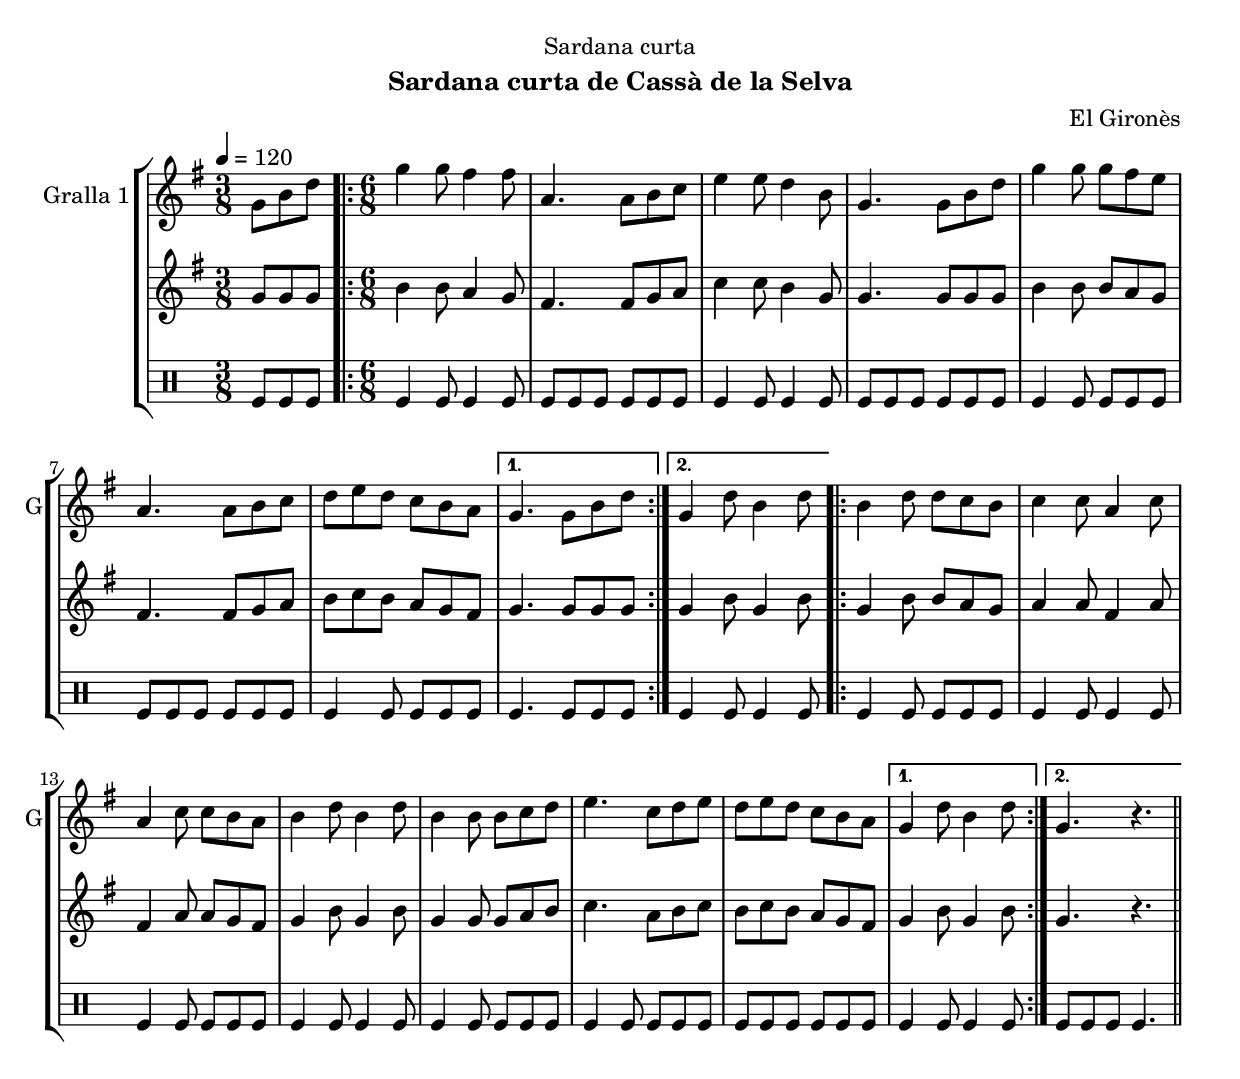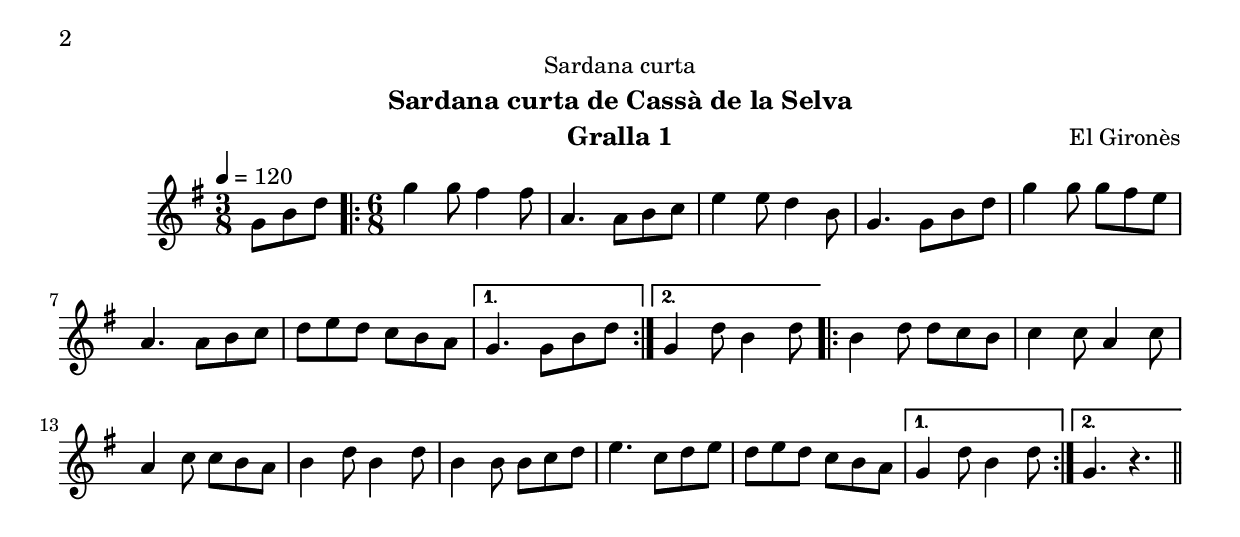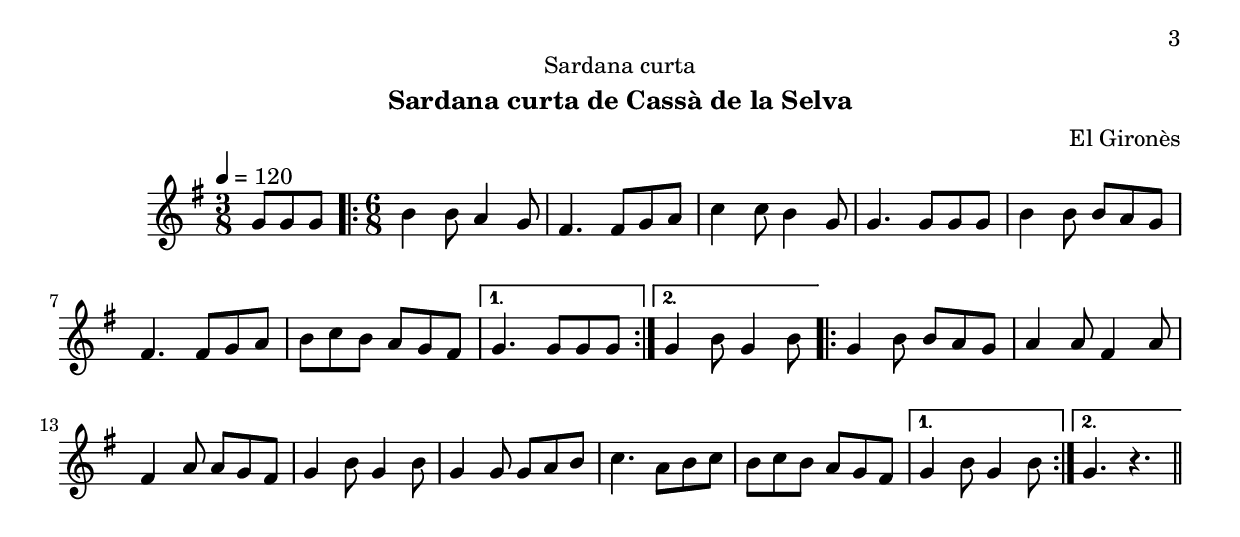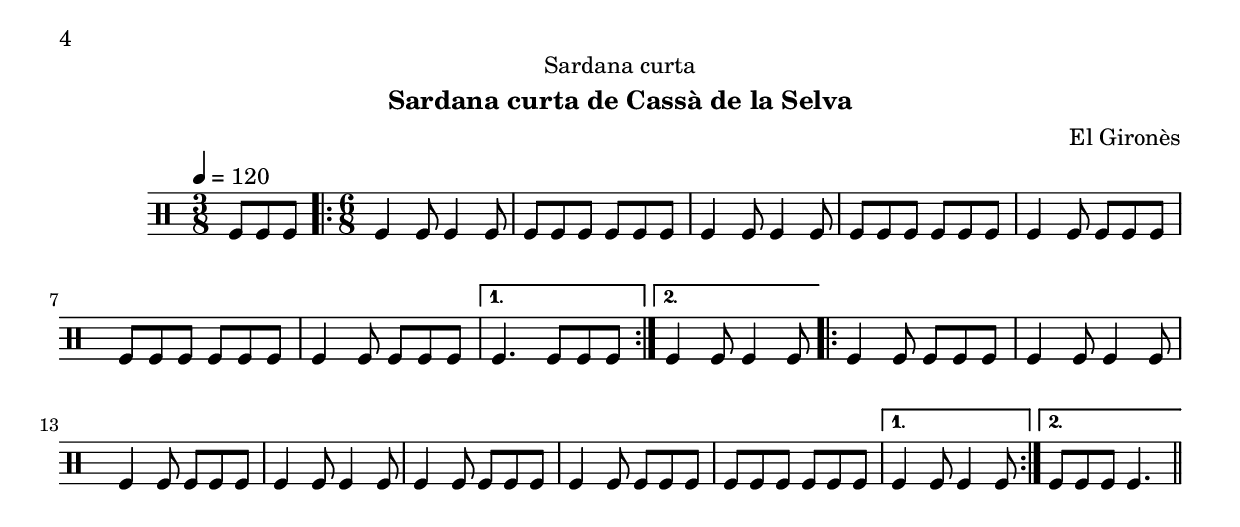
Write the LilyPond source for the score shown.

\version "2.22.1"

\header {
  dedication="Sardana curta"
  title=""
  subtitle="Sardana curta de Cassà de la Selva"
  subsubtitle=""
  poet=""
  meter=""
  piece=""
  composer="El Gironès"
  arranger=""
  opus=""
  instrument=""
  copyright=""
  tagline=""
}

liniaroAa =
\relative g'
{
  \tempo 4=120
  \clef treble
  \key g \major
  \time 3/8
  g8 b d  |
  \time 6/8   \repeat volta 2 { g4 g8 fis4 fis8  |
  a,4. a8 b c  |
  e4 e8 d4 b8  |
  %05
  g4. g8 b d  |
  g4 g8 g fis e  |
  a,4. a8 b c  |
  d8 e d c b a }
  \alternative { { g4. g8 b d }
  %10
  { g,4 d'8 b4 d8 } }
  \repeat volta 2 { b4 d8 d c b  |
  c4 c8 a4 c8  |
  a4 c8 c b a  |
  b4 d8 b4 d8  |
  %15
  b4 b8 b c d  |
  e4. c8 d e  |
  d8 e d c b a }
  \alternative { { g4 d'8 b4 d8 }
  { g,4. r } } \bar "||"
}

liniaroAb =
\relative g'
{
  \tempo 4=120
  \clef treble
  \key g \major
  \time 3/8
  g8 g g  |
  \time 6/8   \repeat volta 2 { b4 b8 a4 g8  |
  fis4. fis8 g a  |
  c4 c8 b4 g8  |
  %05
  g4. g8 g g  |
  b4 b8 b a g  |
  fis4. fis8 g a  |
  b8 c b a g fis }
  \alternative { { g4. g8 g g }
  %10
  { g4 b8 g4 b8 } }
  \repeat volta 2 { g4 b8 b a g  |
  a4 a8 fis4 a8  |
  fis4 a8 a g fis  |
  g4 b8 g4 b8  |
  %15
  g4 g8 g a b  |
  c4. a8 b c  |
  b8 c b a g fis }
  \alternative { { g4 b8 g4 b8 }
  { g4. r } } \bar "||"
}

liniaroAc =
\drummode
{
  \tempo 4=120
  \time 3/8
  tomfl8 tomfl tomfl  |
  \time 6/8   \repeat volta 2 { tomfl4 tomfl8 tomfl4 tomfl8  |
  tomfl8 tomfl tomfl tomfl tomfl tomfl  |
  tomfl4 tomfl8 tomfl4 tomfl8  |
  %05
  tomfl8 tomfl tomfl tomfl tomfl tomfl  |
  tomfl4 tomfl8 tomfl tomfl tomfl  |
  tomfl8 tomfl tomfl tomfl tomfl tomfl  |
  tomfl4 tomfl8 tomfl tomfl tomfl }
  \alternative { { tomfl4. tomfl8 tomfl tomfl }
  %10
  { tomfl4 tomfl8 tomfl4 tomfl8 } }
  \repeat volta 2 { tomfl4 tomfl8 tomfl tomfl tomfl  |
  tomfl4 tomfl8 tomfl4 tomfl8  |
  tomfl4 tomfl8 tomfl tomfl tomfl  |
  tomfl4 tomfl8 tomfl4 tomfl8  |
  %15
  tomfl4 tomfl8 tomfl tomfl tomfl  |
  tomfl4 tomfl8 tomfl tomfl tomfl  |
  tomfl8 tomfl tomfl tomfl tomfl tomfl }
  \alternative { { tomfl4 tomfl8 tomfl4 tomfl8 }
  { tomfl8 tomfl tomfl tomfl4. } } \bar "||"
}

\bookpart {
  \score {
    \new StaffGroup {
      \override Score.RehearsalMark #'self-alignment-X = #LEFT
      <<
        \new Staff \with {instrumentName = #"Gralla 1" shortInstrumentName = #"G"} \liniaroAa
        \new Staff \with {instrumentName = #"" shortInstrumentName = #" "} \liniaroAb
        \new DrumStaff \with {instrumentName = #"" shortInstrumentName = #" "} \liniaroAc
      >>
    }
    \layout {}
  }
  \score { \unfoldRepeats
    \new StaffGroup {
      \override Score.RehearsalMark #'self-alignment-X = #LEFT
      <<
        \new Staff \with {instrumentName = #"Gralla 1" shortInstrumentName = #"G"} \liniaroAa
        \new Staff \with {instrumentName = #"" shortInstrumentName = #" "} \liniaroAb
        \new DrumStaff \with {instrumentName = #"" shortInstrumentName = #" "} \liniaroAc
      >>
    }
    \midi {
      \set Staff.midiInstrument = "oboe"
      \set DrumStaff.midiInstrument = "drums"
    }
  }
}

\bookpart {
  \header {instrument="Gralla 1"}
  \score {
    \new StaffGroup {
      \override Score.RehearsalMark #'self-alignment-X = #LEFT
      <<
        \new Staff \liniaroAa
      >>
    }
    \layout {}
  }
  \score { \unfoldRepeats
    \new StaffGroup {
      \override Score.RehearsalMark #'self-alignment-X = #LEFT
      <<
        \new Staff \liniaroAa
      >>
    }
    \midi {
      \set Staff.midiInstrument = "oboe"
      \set DrumStaff.midiInstrument = "drums"
    }
  }
}

\bookpart {
  \header {instrument=""}
  \score {
    \new StaffGroup {
      \override Score.RehearsalMark #'self-alignment-X = #LEFT
      <<
        \new Staff \liniaroAb
      >>
    }
    \layout {}
  }
  \score { \unfoldRepeats
    \new StaffGroup {
      \override Score.RehearsalMark #'self-alignment-X = #LEFT
      <<
        \new Staff \liniaroAb
      >>
    }
    \midi {
      \set Staff.midiInstrument = "oboe"
      \set DrumStaff.midiInstrument = "drums"
    }
  }
}

\bookpart {
  \header {instrument=""}
  \score {
    \new StaffGroup {
      \override Score.RehearsalMark #'self-alignment-X = #LEFT
      <<
        \new DrumStaff \liniaroAc
      >>
    }
    \layout {}
  }
  \score { \unfoldRepeats
    \new StaffGroup {
      \override Score.RehearsalMark #'self-alignment-X = #LEFT
      <<
        \new DrumStaff \liniaroAc
      >>
    }
    \midi {
      \set Staff.midiInstrument = "oboe"
      \set DrumStaff.midiInstrument = "drums"
    }
  }
}

